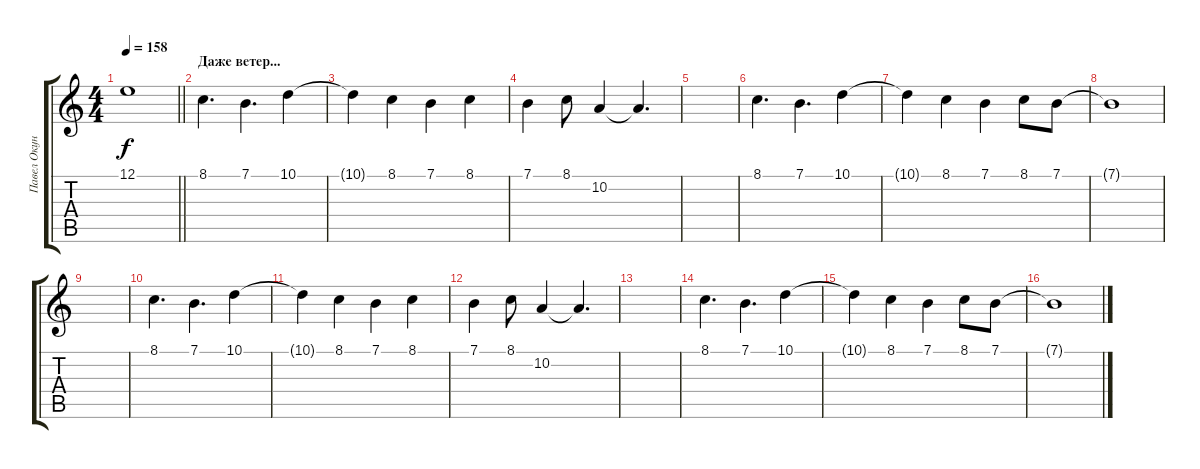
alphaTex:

\track ("Павел Окунев" "Павел Окун") {instrument lead2sawtooth}
\staff {score tabs}
\tuning (E4 B3 G3 D3 A2 E2) {hide}
\ts (4 4)
\tempo 158
\clef g2
\barLineRight lightlight
\ks c
12.1.1{dy f} |
\section ("" "Даже ветер...")
8.1.4{d} 7.1.4{d} 10.1.4 |
10.1{t}.4 8.1.4 7.1.4 8.1.4 |
7.1.4 8.1.8 10.2.4 10.2{t}.4{d} |
|
8.1.4{d} 7.1.4{d} 10.1.4 |
10.1{t}.4 8.1.4 7.1.4 8.1.8 7.1.8 |
7.1{t}.1 |
|
8.1.4{d} 7.1.4{d} 10.1.4 |
10.1{t}.4 8.1.4 7.1.4 8.1.4 |
7.1.4 8.1.8 10.2.4 10.2{t}.4{d} |
|
8.1.4{d} 7.1.4{d} 10.1.4 |
10.1{t}.4 8.1.4 7.1.4 8.1.8 7.1.8 |
7.1{t}.1
